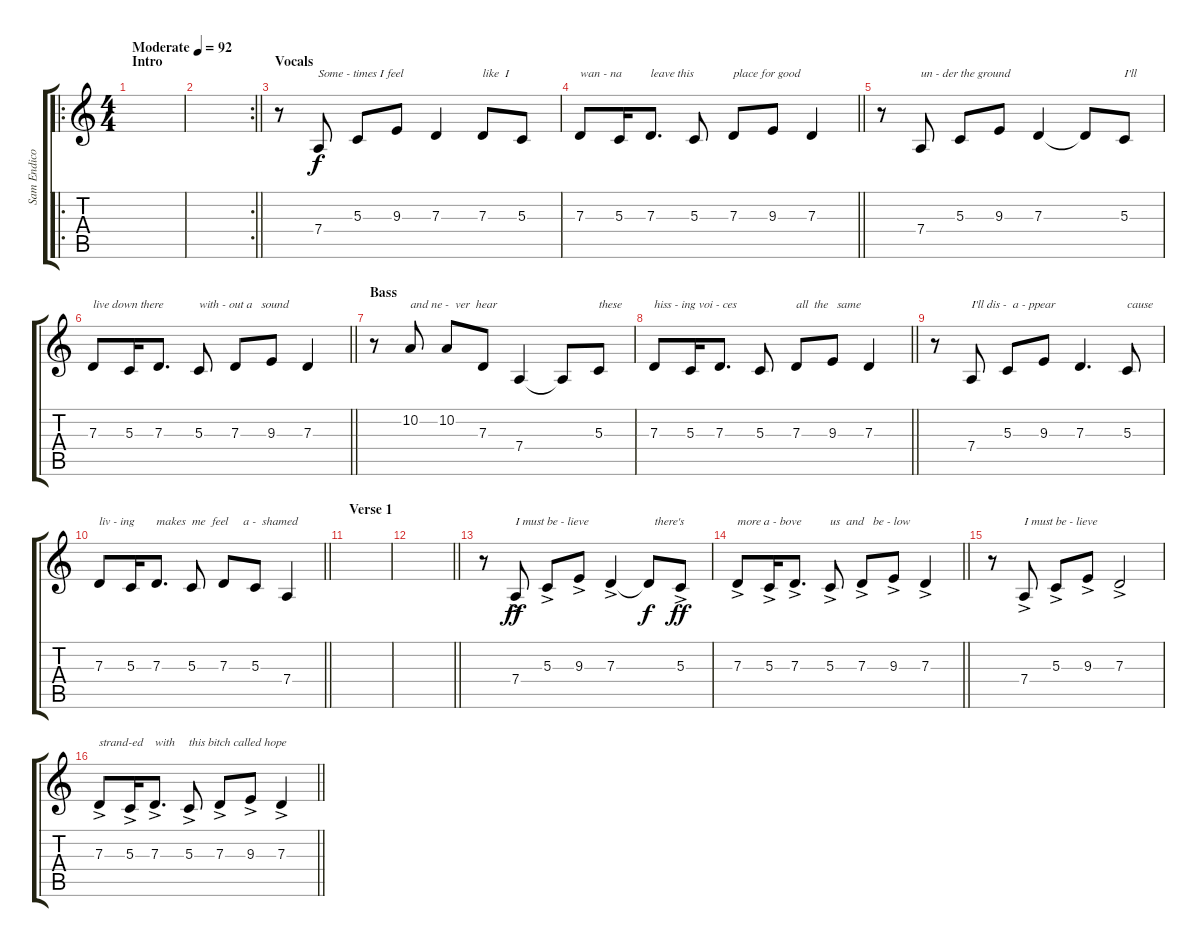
\track ("Sam Endicott (Vocals)" "Sam Endico") {instrument clarinet}
\staff {score tabs}
\tuning (E4 B3 G3 D3 A2 E2) {hide}
\ro
\ts (4 4)
\section ("" "Intro")
\tempo (92 "Moderate")
\clef g2
\ks c
|
\rc 2
\barLineRight lightlight
|
\section ("" "Vocals")
r.8 7.4.8{txt "Some - times I feel" volume 8} 5.3.8 9.3.8 7.3.4 7.3.8{txt "like  I"} 5.3.8 |
\barLineRight lightlight
7.3.8{txt "wan - na"} 5.3.16 7.3.8{d txt "leave this"} 5.3.8 7.3.8{txt "place for good"} 9.3.8 7.3.4 |
r.8 7.4.8{txt "un - der the ground"} 5.3.8 9.3.8 7.3.4 7.3{t}.8 5.3.8{txt "I'll"} |
\barLineRight lightlight
7.3.8{txt "live down there"} 5.3.16 7.3.8{d} 5.3.8{txt "with - out a   sound"} 7.3.8 9.3.8 7.3.4 |
\section ("" "Bass")
r.8 10.2.8{txt "and ne -  ver  hear"} 10.2.8 7.3.8 7.4.4 7.4{t}.8 5.3.8{txt "these"} |
\barLineRight lightlight
7.3.8{txt "hiss - ing voi - ces"} 5.3.16 7.3.8{d} 5.3.8 7.3.8{txt "all  the   same"} 9.3.8 7.3.4 |
r.8 7.4.8{txt "I'll dis -  a - ppear"} 5.3.8 9.3.8 7.3.4{d} 5.3.8{txt "cause"} |
\barLineRight lightlight
7.3.8{txt "liv - ing"} 5.3.16 7.3.8{d txt "makes"} 5.3.8{txt "me  feel     a -  shamed"} 7.3.8 5.3.8 7.4.4 |
\section ("" "Verse 1")
|
\barLineRight lightlight
|
r.8 7.4{ac}.8{txt "I must be - lieve" dy ff volume 10} 5.3{ac}.8 9.3{ac}.8 7.3{ac}.4 7.3{t}.8{txt "  there's" dy f} 5.3{ac}.8{dy ff} |
\barLineRight lightlight
7.3{ac}.8{txt "more a - bove"} 5.3{ac}.16 7.3{ac}.8{d} 5.3{ac}.8{txt "us  and   be - low"} 7.3{ac}.8 9.3{ac}.8 7.3{ac}.4 |
r.8 7.4{ac}.8{txt "I must be - lieve"} 5.3{ac}.8 9.3{ac}.8 7.3{ac}.2 |
\barLineRight lightlight
7.3{ac}.8{txt "strand-ed"} 5.3{ac}.16 7.3{ac}.8{d txt "with"} 5.3{ac}.8{txt "this bitch called hope"} 7.3{ac}.8 9.3{ac}.8 7.3{ac}.4
